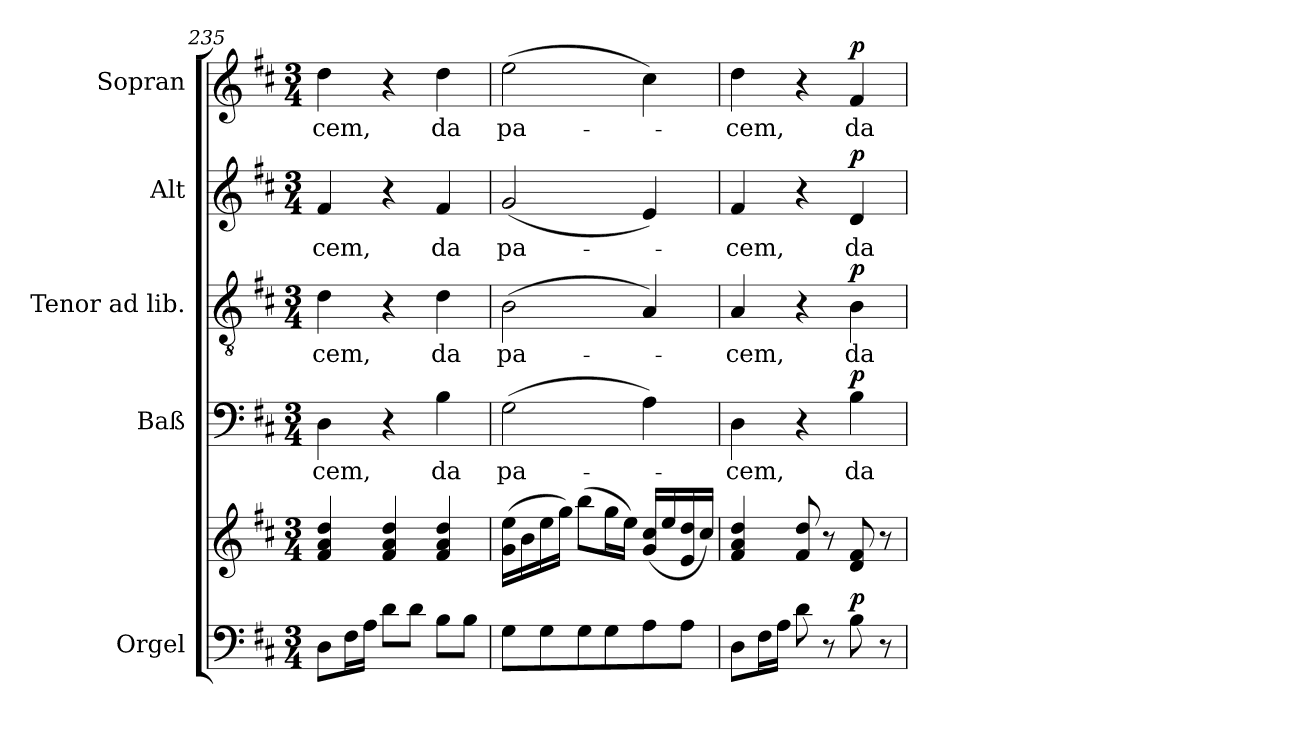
**kern	**kern	**dynam	**kern	**text	**dynam	**kern	**text	**dynam	**kern	**text	**dynam	**kern	**text	**dynam
*part5	*part5	*part5	*part4	*part4	*part4	*part3	*part3	*part3	*part2	*part2	*part2	*part1	*part1	*part1
*staff6	*staff5	*staff5/6	*staff4	*staff4	*staff4	*staff3	*staff3	*staff3	*staff2	*staff2	*staff2	*staff1	*staff1	*staff1
*I"Orgel	*	*	*I"Baß	*	*	*I"Tenor ad lib.	*	*	*I"Alt	*	*	*I"Sopran	*	*
*clefF4	*clefG2	*	*clefF4	*	*	*clefGv2	*	*	*clefG2	*	*	*clefG2	*	*
*k[f#c#]	*k[f#c#]	*	*k[f#c#]	*	*	*k[f#c#]	*	*	*k[f#c#]	*	*	*k[f#c#]	*	*
*D:	*D:	*	*D:	*	*	*D:	*	*	*D:	*	*	*D:	*	*
*M3/4	*M3/4	*	*M3/4	*	*	*M3/4	*	*	*M3/4	*	*	*M3/4	*	*
=235	=235	=235	=235	=235	=235	=235	=235	=235	=235	=235	=235	=235	=235	=235
!	!	!	!	!LO:LY:b	!	!	!LO:LY:b	!	!	!LO:LY:b	!	!	!LO:LY:b	!
8D\L	4f#/ 4a/ 4dd/	.	4D\	-cem,	.	4d\	-cem,	.	4f#/	-cem,	.	4dd\	-cem,	.
16F#\L	.	.	.	.	.	.	.	.	.	.	.	.	.	.
16A\JJ	.	.	.	.	.	.	.	.	.	.	.	.	.	.
8d\L	4f#/ 4a/ 4dd/	.	4r	.	.	4r	.	.	4r	.	.	4r	.	.
8d\J	.	.	.	.	.	.	.	.	.	.	.	.	.	.
!	!	!	!	!LO:LY:b	!	!	!LO:LY:b	!	!	!LO:LY:b	!	!	!LO:LY:b	!
8B\L	4f#/ 4a/ 4dd/	.	4B\	da	.	4d\	da	.	4f#/	da	.	4dd\	da	.
8B\J	.	.	.	.	.	.	.	.	.	.	.	.	.	.
!!LO:LB:g=z
=236	=236	=236	=236	=236	=236	=236	=236	=236	=236	=236	=236	=236	=236	=236
!	!	!	!	!LO:LY:b	!	!	!LO:LY:b	!	!	!LO:LY:b	!	!	!LO:LY:b	!
8G\L	(>16g\ 16ee\LL	.	(>2G\	pa-	.	(>2B\	pa-	.	(<2g/	pa-	.	(>2ee\	pa-	.
.	16b\	.	.	.	.	.	.	.	.	.	.	.	.	.
8G\	16ee\	.	.	.	.	.	.	.	.	.	.	.	.	.
.	16gg\JJ)	.	.	.	.	.	.	.	.	.	.	.	.	.
8G\	(>8bb\L	.	.	.	.	.	.	.	.	.	.	.	.	.
8G\	16gg\L	.	.	.	.	.	.	.	.	.	.	.	.	.
.	16ee\JJ)	.	.	.	.	.	.	.	.	.	.	.	.	.
8A\	(>16g/ 16cc#/LL	.	4A\)	.	.	4A/)	.	.	4e/)	.	.	4cc#\)	.	.
.	16ee/	.	.	.	.	.	.	.	.	.	.	.	.	.
8A\J	16e/ 16dd/	.	.	.	.	.	.	.	.	.	.	.	.	.
.	16cc#/JJ)	.	.	.	.	.	.	.	.	.	.	.	.	.
=237	=237	=237	=237	=237	=237	=237	=237	=237	=237	=237	=237	=237	=237	=237
!	!	!	!	!LO:LY:b	!	!	!LO:LY:b	!	!	!LO:LY:b	!	!	!LO:LY:b	!
8D\L	4f#/ 4a/ 4dd/	.	4D\	-cem,	.	4A/	-cem,	.	4f#/	-cem,	.	4dd\	-cem,	.
16F#\L	.	.	.	.	.	.	.	.	.	.	.	.	.	.
16A\JJ	.	.	.	.	.	.	.	.	.	.	.	.	.	.
8d\	8f#/ 8dd/	.	4r	.	.	4r	.	.	4r	.	.	4r	.	.
8r	8r	.	.	.	.	.	.	.	.	.	.	.	.	.
!	!	!LO:DY:a=2	!	!LO:LY:b	!LO:DY:a	!	!LO:LY:b	!LO:DY:a	!	!LO:LY:b	!LO:DY:a	!	!LO:LY:b	!LO:DY:a
8B\	8d/ 8f#/	p	4B\	da	p	4B\	da	p	4d/	da	p	4f#/	da	p
8r	8r	.	.	.	.	.	.	.	.	.	.	.	.	.
=	=	=	=	=	=	=	=	=	=	=	=	=	=	=
*-	*-	*-	*-	*-	*-	*-	*-	*-	*-	*-	*-	*-	*-	*-
